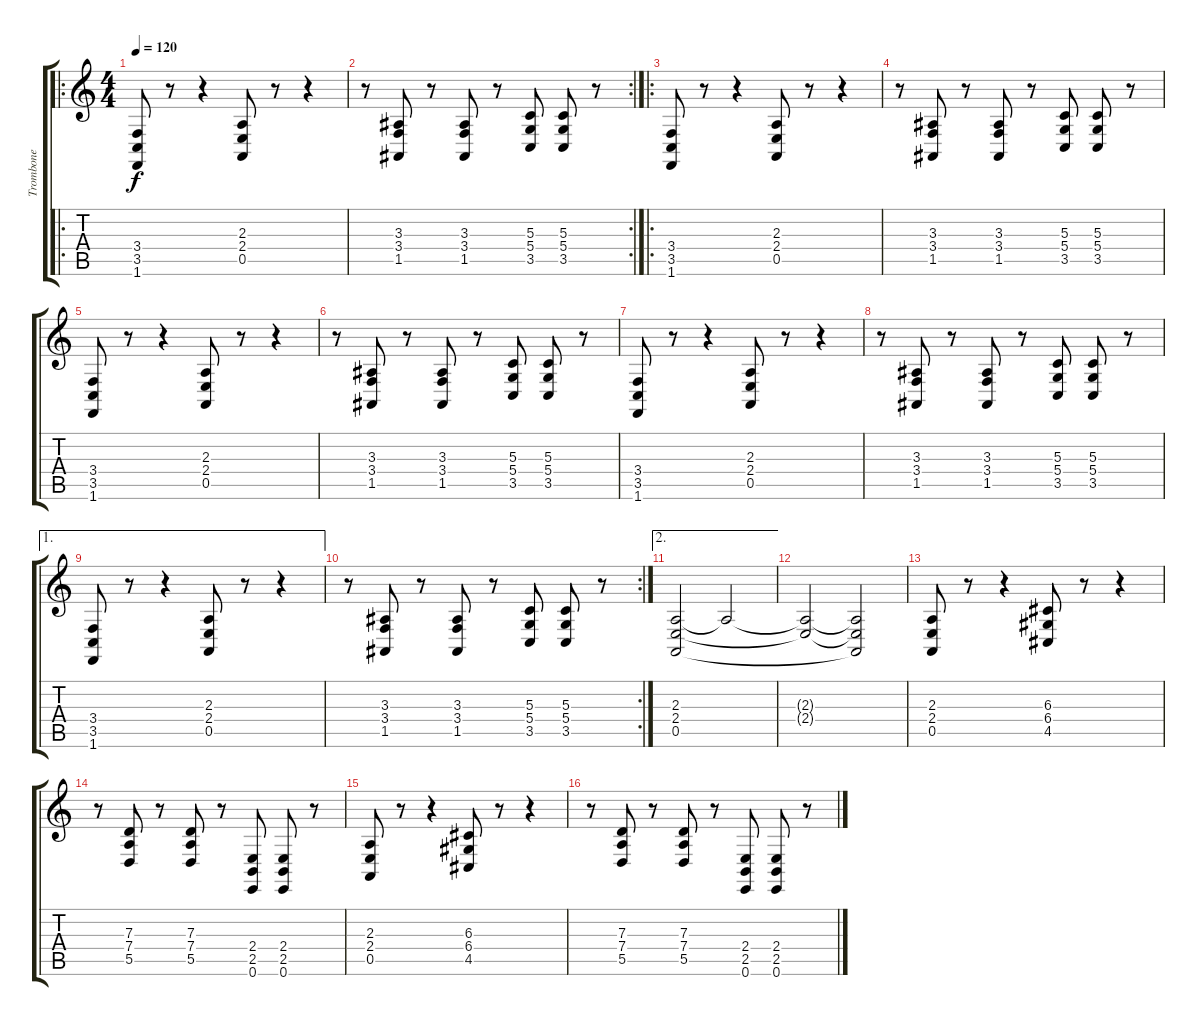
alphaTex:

\track ("Trombone" "Trombone") {instrument trombone}
\staff {score tabs}
\tuning (E4 B3 G3 D3 A2 E2) {hide}
\ro
\ts (4 4)
\tempo 120
\clef g2
\ks c
(3.4 3.5 1.6).8{dy f instrument trombone} r.8 r.4 (2.3 2.4 0.5).8 r.8 r.4 |
\rc 2
r.8 (3.3 3.4 1.5).8 r.8 (3.3 3.4 1.5).8 r.8 (5.3 5.4 3.5).8 (5.3 5.4 3.5).8 r.8 |
\ro
(3.4 3.5 1.6).8 r.8 r.4 (2.3 2.4 0.5).8 r.8 r.4 |
r.8 (3.3 3.4 1.5).8 r.8 (3.3 3.4 1.5).8 r.8 (5.3 5.4 3.5).8 (5.3 5.4 3.5).8 r.8 |
(3.4 3.5 1.6).8 r.8 r.4 (2.3 2.4 0.5).8 r.8 r.4 |
r.8 (3.3 3.4 1.5).8 r.8 (3.3 3.4 1.5).8 r.8 (5.3 5.4 3.5).8 (5.3 5.4 3.5).8 r.8 |
(3.4 3.5 1.6).8 r.8 r.4 (2.3 2.4 0.5).8 r.8 r.4 |
r.8 (3.3 3.4 1.5).8 r.8 (3.3 3.4 1.5).8 r.8 (5.3 5.4 3.5).8 (5.3 5.4 3.5).8 r.8 |
\ae 1
(3.4 3.5 1.6).8 r.8 r.4 (2.3 2.4 0.5).8 r.8 r.4 |
\rc 2
r.8 (3.3 3.4 1.5).8 r.8 (3.3 3.4 1.5).8 r.8 (5.3 5.4 3.5).8 (5.3 5.4 3.5).8 r.8 |
\ae 2
(2.3 2.4 0.5).2 2.3{t}.2 |
(2.3{t} 2.4{t}).2 (2.3{t} 2.4{t} 0.5{t}).2 |
(2.3 2.4 0.5).8 r.8 r.4 (6.3 6.4 4.5).8 r.8 r.4 |
r.8 (7.3 7.4 5.5).8 r.8 (7.3 7.4 5.5).8 r.8 (2.4 2.5 0.6).8 (2.4 2.5 0.6).8 r.8 |
(2.3 2.4 0.5).8 r.8 r.4 (6.3 6.4 4.5).8 r.8 r.4 |
r.8 (7.3 7.4 5.5).8 r.8 (7.3 7.4 5.5).8 r.8 (2.4 2.5 0.6).8 (2.4 2.5 0.6).8 r.8
